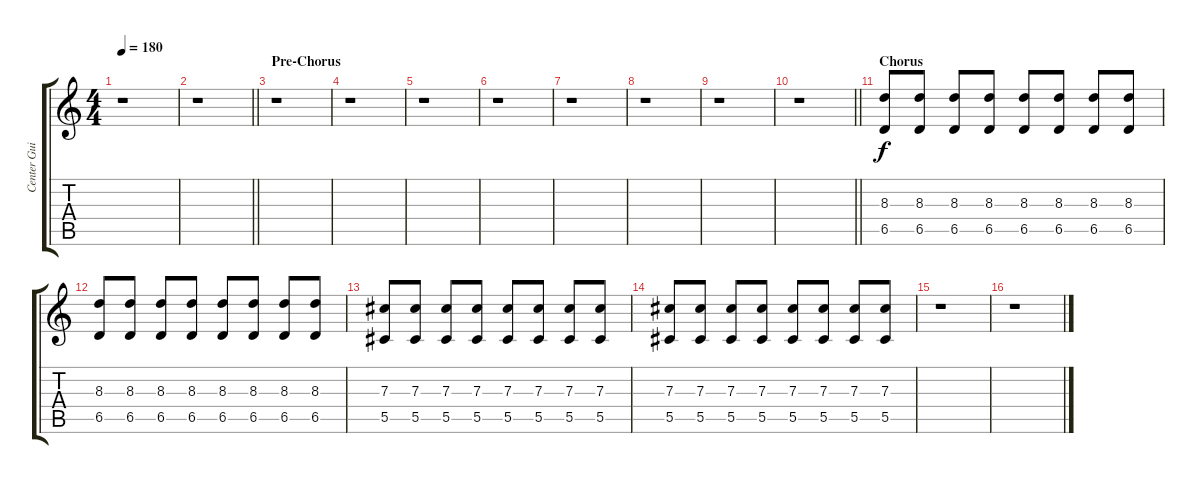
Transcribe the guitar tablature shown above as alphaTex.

\track ("Center Guitar" "Center Gui") {instrument overdrivenguitar}
\staff {score tabs}
\tuning (Eb4 Bb3 Gb3 Db3 Ab2 Db2) {hide}
\ts (4 4)
\tempo 180
\clef g2
\ks c
r.1{dy f} |
\barLineRight lightlight
r.1 |
\section ("" "Pre-Chorus")
r.1 |
r.1 |
r.1 |
r.1 |
r.1 |
r.1 |
r.1 |
\barLineRight lightlight
r.1 |
\section ("" "Chorus")
(8.3 6.5).8 (8.3 6.5).8 (8.3 6.5).8 (8.3 6.5).8 (8.3 6.5).8 (8.3 6.5).8 (8.3 6.5).8 (8.3 6.5).8 |
(8.3 6.5).8 (8.3 6.5).8 (8.3 6.5).8 (8.3 6.5).8 (8.3 6.5).8 (8.3 6.5).8 (8.3 6.5).8 (8.3 6.5).8 |
(7.3 5.5).8 (7.3 5.5).8 (7.3 5.5).8 (7.3 5.5).8 (7.3 5.5).8 (7.3 5.5).8 (7.3 5.5).8 (7.3 5.5).8 |
(7.3 5.5).8 (7.3 5.5).8 (7.3 5.5).8 (7.3 5.5).8 (7.3 5.5).8 (7.3 5.5).8 (7.3 5.5).8 (7.3 5.5).8 |
r.1 |
r.1
